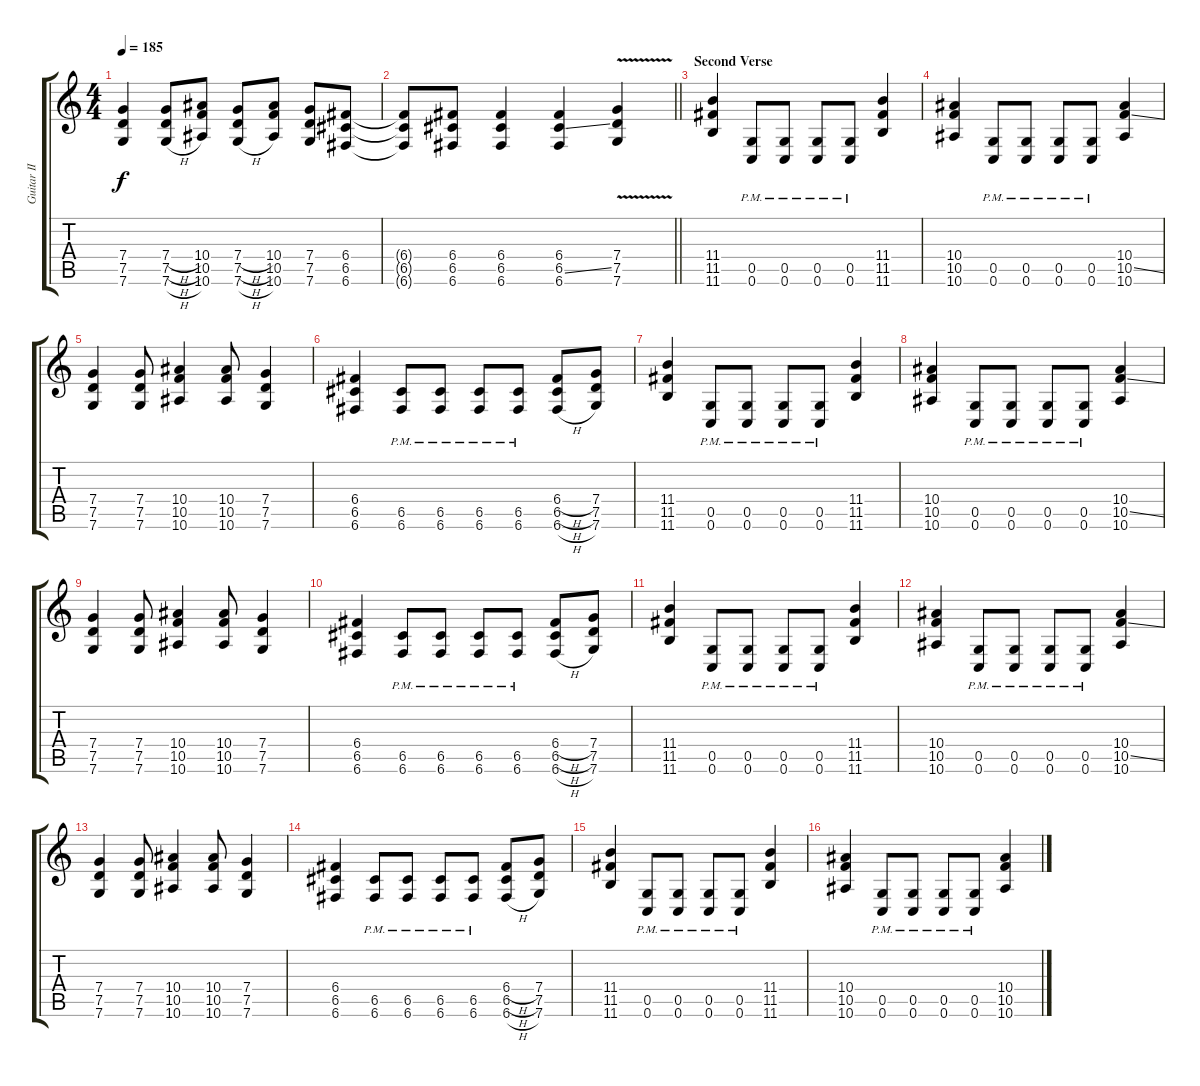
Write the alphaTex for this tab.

\track ("Guitar II" "Guitar II") {instrument distortionguitar}
\staff {score tabs}
\tuning (D4 A3 F3 C3 G2 C2) {hide}
\ts (4 4)
\tempo 185
\clef g2
\ks c
(7.4 7.5 7.6).4{dy f} (7.4{h} 7.5{h} 7.6{h}).8 (10.4 10.5 10.6).8 (7.4{h} 7.5{h} 7.6{h}).8 (10.4 10.5 10.6).8 (7.4 7.5 7.6).8 (6.4 6.5 6.6).8 |
\barLineRight lightlight
(6.4{t} 6.5{t} 6.6{t}).8 (6.4 6.5 6.6).8 (6.4 6.5 6.6).4 (6.4 6.5{ss} 6.6).4 (7.4{v} 7.5{v} 7.6{v}).4 |
\section ("" "Second Verse")
(11.4 11.5 11.6).4{volume 13} (0.5{pm} 0.6{pm}).8 (0.5{pm} 0.6{pm}).8 (0.5{pm} 0.6{pm}).8 (0.5{pm} 0.6{pm}).8 (11.4 11.5 11.6).4 |
(10.4 10.5 10.6).4 (0.5{pm} 0.6{pm}).8 (0.5{pm} 0.6{pm}).8 (0.5{pm} 0.6{pm}).8 (0.5{pm} 0.6{pm}).8 (10.4 10.5{ss} 10.6).4 |
(7.4 7.5 7.6).4 (7.4 7.5 7.6).8 (10.4 10.5 10.6).4 (10.4 10.5 10.6).8 (7.4 7.5 7.6).4 |
(6.4 6.5 6.6).4 (6.5{pm} 6.6{pm}).8 (6.5{pm} 6.6{pm}).8 (6.5{pm} 6.6{pm}).8 (6.5{pm} 6.6{pm}).8 (6.4{h} 6.5{h} 6.6{h}).8 (7.4 7.5 7.6).8 |
(11.4 11.5 11.6).4 (0.5{pm} 0.6{pm}).8 (0.5{pm} 0.6{pm}).8 (0.5{pm} 0.6{pm}).8 (0.5{pm} 0.6{pm}).8 (11.4 11.5 11.6).4 |
(10.4 10.5 10.6).4 (0.5{pm} 0.6{pm}).8 (0.5{pm} 0.6{pm}).8 (0.5{pm} 0.6{pm}).8 (0.5{pm} 0.6{pm}).8 (10.4 10.5{ss} 10.6).4 |
(7.4 7.5 7.6).4 (7.4 7.5 7.6).8 (10.4 10.5 10.6).4 (10.4 10.5 10.6).8 (7.4 7.5 7.6).4 |
(6.4 6.5 6.6).4 (6.5{pm} 6.6{pm}).8 (6.5{pm} 6.6{pm}).8 (6.5{pm} 6.6{pm}).8 (6.5{pm} 6.6{pm}).8 (6.4{h} 6.5{h} 6.6{h}).8 (7.4 7.5 7.6).8 |
(11.4 11.5 11.6).4 (0.5{pm} 0.6{pm}).8 (0.5{pm} 0.6{pm}).8 (0.5{pm} 0.6{pm}).8 (0.5{pm} 0.6{pm}).8 (11.4 11.5 11.6).4 |
(10.4 10.5 10.6).4 (0.5{pm} 0.6{pm}).8 (0.5{pm} 0.6{pm}).8 (0.5{pm} 0.6{pm}).8 (0.5{pm} 0.6{pm}).8 (10.4 10.5{ss} 10.6).4 |
(7.4 7.5 7.6).4 (7.4 7.5 7.6).8 (10.4 10.5 10.6).4 (10.4 10.5 10.6).8 (7.4 7.5 7.6).4 |
(6.4 6.5 6.6).4 (6.5{pm} 6.6{pm}).8 (6.5{pm} 6.6{pm}).8 (6.5{pm} 6.6{pm}).8 (6.5{pm} 6.6{pm}).8 (6.4{h} 6.5{h} 6.6{h}).8 (7.4 7.5 7.6).8 |
(11.4 11.5 11.6).4 (0.5{pm} 0.6{pm}).8 (0.5{pm} 0.6{pm}).8 (0.5{pm} 0.6{pm}).8 (0.5{pm} 0.6{pm}).8 (11.4 11.5 11.6).4 |
(10.4 10.5 10.6).4 (0.5{pm} 0.6{pm}).8 (0.5{pm} 0.6{pm}).8 (0.5{pm} 0.6{pm}).8 (0.5{pm} 0.6{pm}).8 (10.4 10.5{ss} 10.6).4
